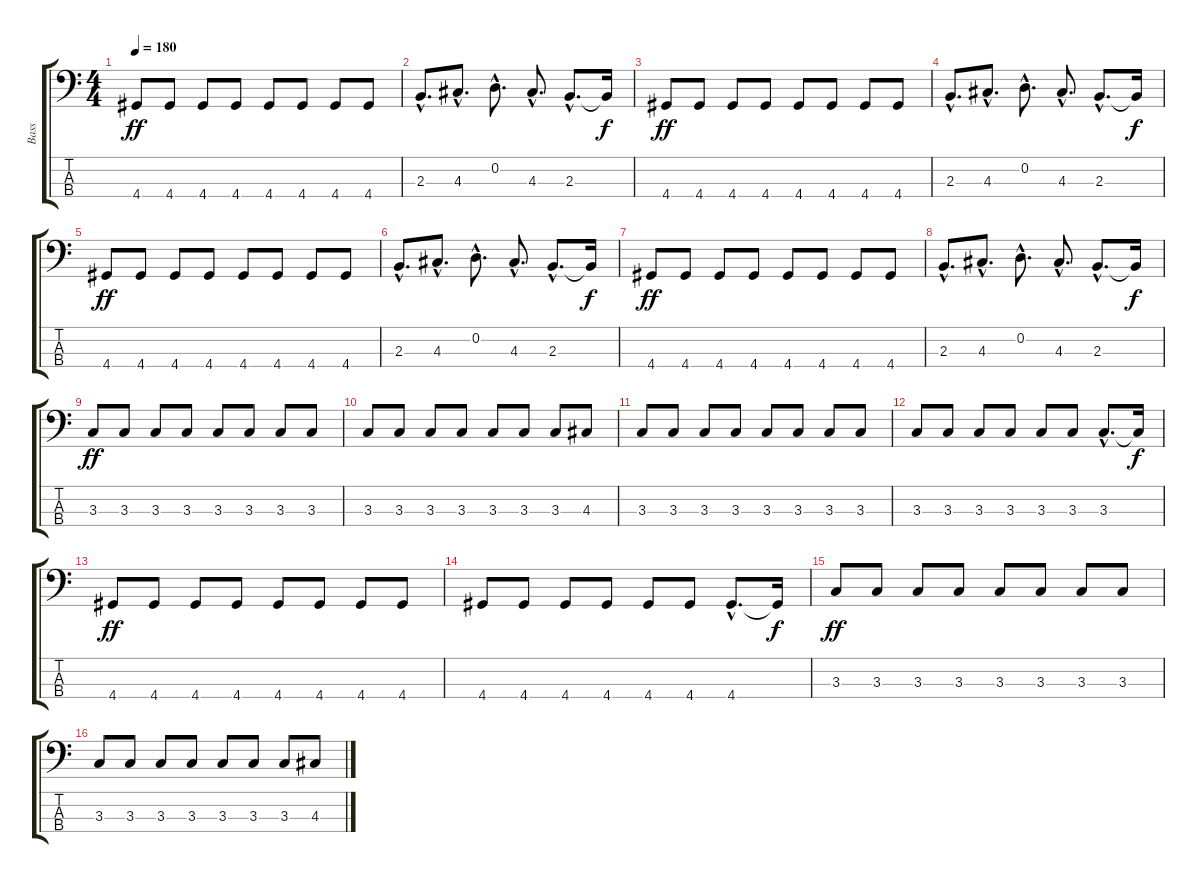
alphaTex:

\track ("Bass" "Bass") {instrument electricbasspick}
\staff {score tabs}
\tuning (G2 D2 A1 E1) {hide}
\ts (4 4)
\tempo 180
\clef f4
\ks c
4.4.8{dy ff instrument electricbasspick} 4.4.8 4.4.8 4.4.8 4.4.8 4.4.8 4.4.8 4.4.8 |
2.3{hac}.8{d} 4.3{hac}.8{d} 0.2{hac}.8{d} 4.3{hac}.8{d} 2.3{hac}.8{d} 2.3{t}.16{dy f} |
4.4.8{dy ff} 4.4.8 4.4.8 4.4.8 4.4.8 4.4.8 4.4.8 4.4.8 |
2.3{hac}.8{d} 4.3{hac}.8{d} 0.2{hac}.8{d} 4.3{hac}.8{d} 2.3{hac}.8{d} 2.3{t}.16{dy f} |
4.4.8{dy ff} 4.4.8 4.4.8 4.4.8 4.4.8 4.4.8 4.4.8 4.4.8 |
2.3{hac}.8{d} 4.3{hac}.8{d} 0.2{hac}.8{d} 4.3{hac}.8{d} 2.3{hac}.8{d} 2.3{t}.16{dy f} |
4.4.8{dy ff} 4.4.8 4.4.8 4.4.8 4.4.8 4.4.8 4.4.8 4.4.8 |
2.3{hac}.8{d} 4.3{hac}.8{d} 0.2{hac}.8{d} 4.3{hac}.8{d} 2.3{hac}.8{d} 2.3{t}.16{dy f} |
3.3.8{dy ff} 3.3.8 3.3.8 3.3.8 3.3.8 3.3.8 3.3.8 3.3.8 |
3.3.8 3.3.8 3.3.8 3.3.8 3.3.8 3.3.8 3.3.8 4.3.8 |
3.3.8 3.3.8 3.3.8 3.3.8 3.3.8 3.3.8 3.3.8 3.3.8 |
3.3.8 3.3.8 3.3.8 3.3.8 3.3.8 3.3.8 3.3{hac}.8{d} 3.3{t}.16{dy f} |
4.4.8{dy ff} 4.4.8 4.4.8 4.4.8 4.4.8 4.4.8 4.4.8 4.4.8 |
4.4.8 4.4.8 4.4.8 4.4.8 4.4.8 4.4.8 4.4{hac}.8{d} 4.4{t}.16{dy f} |
3.3.8{dy ff} 3.3.8 3.3.8 3.3.8 3.3.8 3.3.8 3.3.8 3.3.8 |
3.3.8 3.3.8 3.3.8 3.3.8 3.3.8 3.3.8 3.3.8 4.3.8
